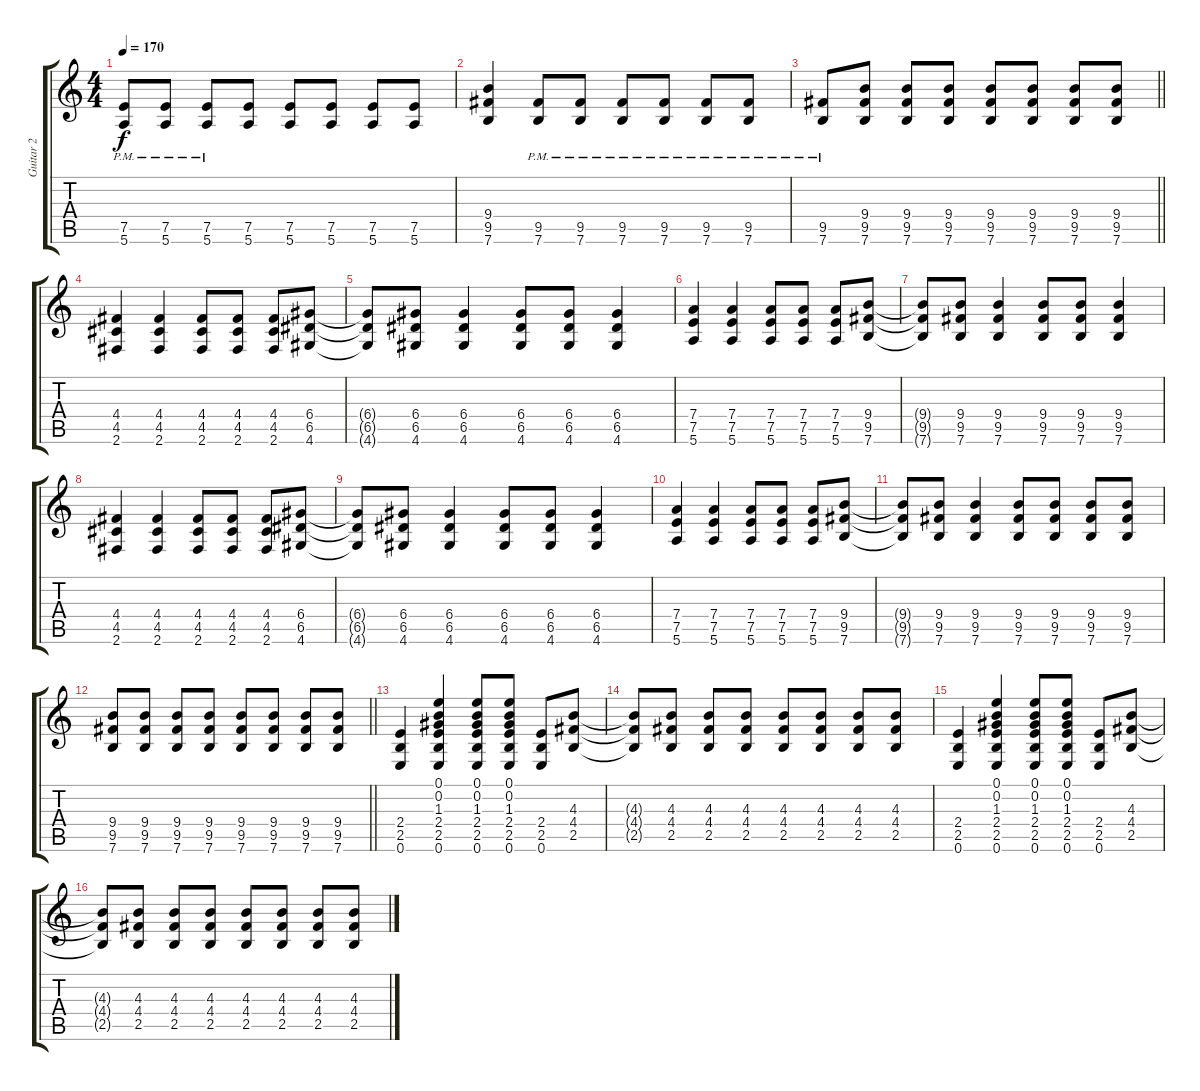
\track ("Guitar 2" "Guitar 2") {instrument overdrivenguitar}
\staff {score tabs}
\tuning (E4 B3 G3 D3 A2 E2) {hide}
\ts (4 4)
\tempo 170
\clef g2
\ks c
(7.5{pm} 5.6{pm}).8{dy f} (7.5{pm} 5.6{pm}).8 (7.5{pm} 5.6{pm}).8 (7.5 5.6).8 (7.5 5.6).8 (7.5 5.6).8 (7.5 5.6).8 (7.5 5.6).8 |
(9.4 9.5 7.6).4 (9.5{pm} 7.6{pm}).8 (9.5{pm} 7.6{pm}).8 (9.5{pm} 7.6{pm}).8 (9.5{pm} 7.6{pm}).8 (9.5{pm} 7.6{pm}).8 (9.5{pm} 7.6{pm}).8 |
\barLineRight lightlight
(9.5{pm} 7.6{pm}).8 (9.4 9.5 7.6).8 (9.4 9.5 7.6).8 (9.4 9.5 7.6).8 (9.4 9.5 7.6).8 (9.4 9.5 7.6).8 (9.4 9.5 7.6).8 (9.4 9.5 7.6).8 |
(4.4 4.5 2.6).4 (4.4 4.5 2.6).4 (4.4 4.5 2.6).8 (4.4 4.5 2.6).8 (4.4 4.5 2.6).8 (6.4 6.5 4.6).8 |
(6.4{t} 6.5{t} 4.6{t}).8 (6.4 6.5 4.6).8 (6.4 6.5 4.6).4 (6.4 6.5 4.6).8 (6.4 6.5 4.6).8 (6.4 6.5 4.6).4 |
(7.4 7.5 5.6).4 (7.4 7.5 5.6).4 (7.4 7.5 5.6).8 (7.4 7.5 5.6).8 (7.4 7.5 5.6).8 (9.4 9.5 7.6).8 |
(9.4{t} 9.5{t} 7.6{t}).8 (9.4 9.5 7.6).8 (9.4 9.5 7.6).4 (9.4 9.5 7.6).8 (9.4 9.5 7.6).8 (9.4 9.5 7.6).4 |
(4.4 4.5 2.6).4 (4.4 4.5 2.6).4 (4.4 4.5 2.6).8 (4.4 4.5 2.6).8 (4.4 4.5 2.6).8 (6.4 6.5 4.6).8 |
(6.4{t} 6.5{t} 4.6{t}).8 (6.4 6.5 4.6).8 (6.4 6.5 4.6).4 (6.4 6.5 4.6).8 (6.4 6.5 4.6).8 (6.4 6.5 4.6).4 |
(7.4 7.5 5.6).4 (7.4 7.5 5.6).4 (7.4 7.5 5.6).8 (7.4 7.5 5.6).8 (7.4 7.5 5.6).8 (9.4 9.5 7.6).8 |
(9.4{t} 9.5{t} 7.6{t}).8 (9.4 9.5 7.6).8 (9.4 9.5 7.6).4 (9.4 9.5 7.6).8 (9.4 9.5 7.6).8 (9.4 9.5 7.6).8 (9.4 9.5 7.6).8 |
\barLineRight lightlight
(9.4 9.5 7.6).8 (9.4 9.5 7.6).8 (9.4 9.5 7.6).8 (9.4 9.5 7.6).8 (9.4 9.5 7.6).8 (9.4 9.5 7.6).8 (9.4 9.5 7.6).8 (9.4 9.5 7.6).8 |
(2.4 2.5 0.6).4 (0.1 0.2 1.3 2.4 2.5 0.6).4 (0.1 0.2 1.3 2.4 2.5 0.6).8 (0.1 0.2 1.3 2.4 2.5 0.6).8 (2.4 2.5 0.6).8 (4.3 4.4 2.5).8 |
(4.3{t} 4.4{t} 2.5{t}).8 (4.3 4.4 2.5).8 (4.3 4.4 2.5).8 (4.3 4.4 2.5).8 (4.3 4.4 2.5).8 (4.3 4.4 2.5).8 (4.3 4.4 2.5).8 (4.3 4.4 2.5).8 |
(2.4 2.5 0.6).4 (0.1 0.2 1.3 2.4 2.5 0.6).4 (0.1 0.2 1.3 2.4 2.5 0.6).8 (0.1 0.2 1.3 2.4 2.5 0.6).8 (2.4 2.5 0.6).8 (4.3 4.4 2.5).8 |
(4.3{t} 4.4{t} 2.5{t}).8 (4.3 4.4 2.5).8 (4.3 4.4 2.5).8 (4.3 4.4 2.5).8 (4.3 4.4 2.5).8 (4.3 4.4 2.5).8 (4.3 4.4 2.5).8 (4.3 4.4 2.5).8
